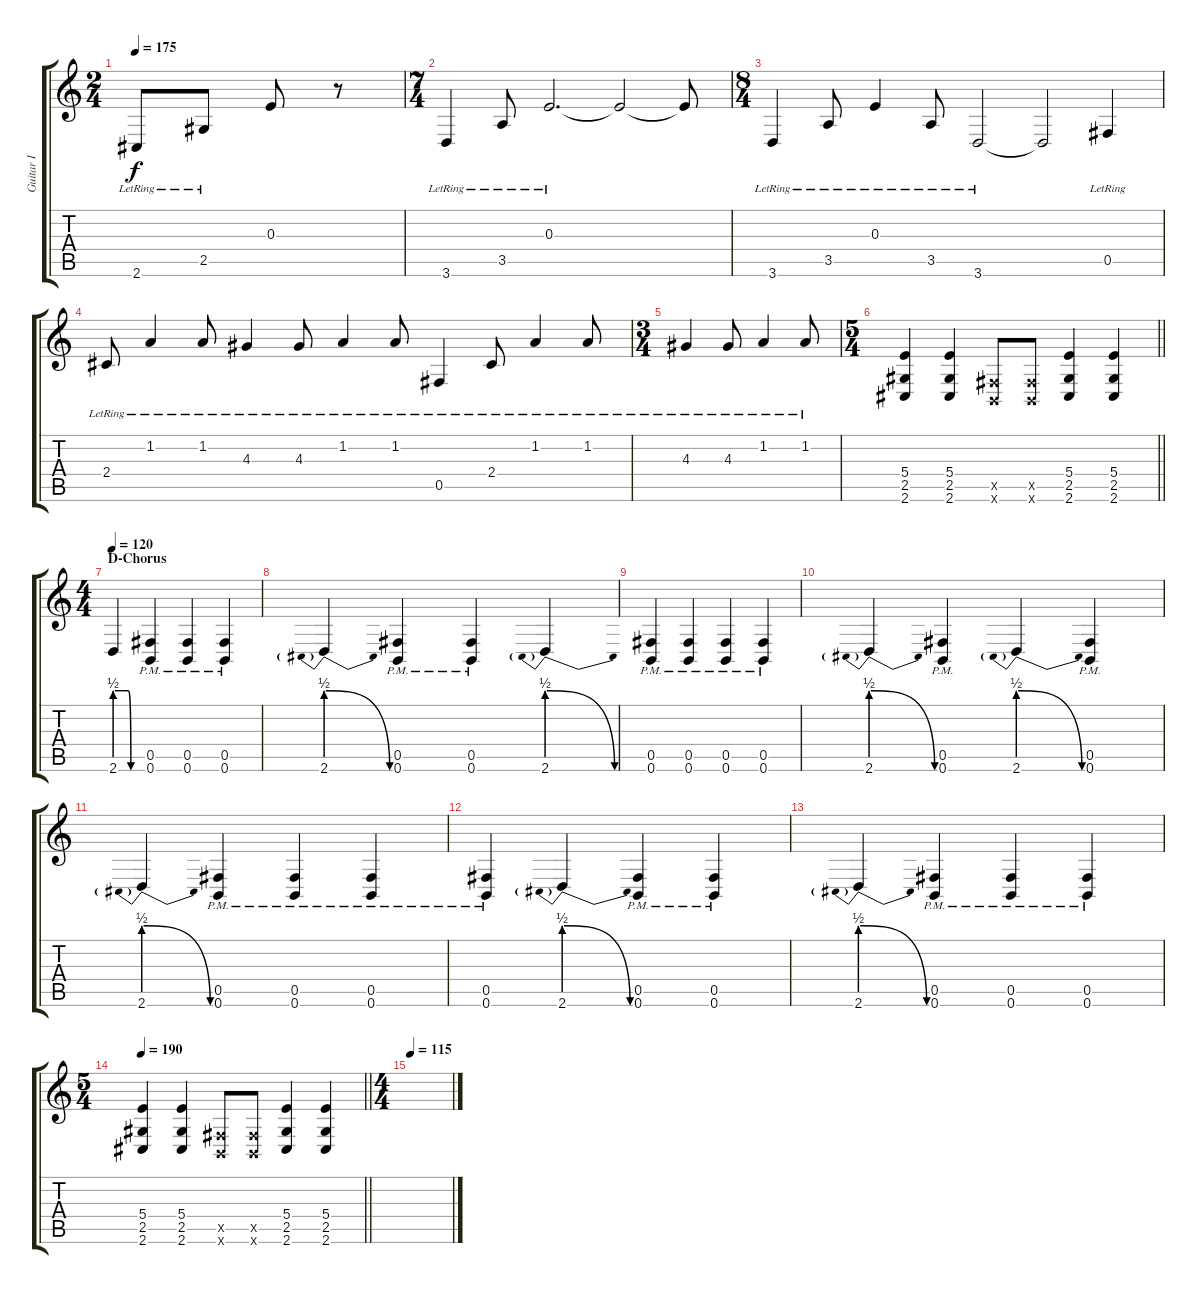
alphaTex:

\track ("Guitar I" "Guitar I") {instrument overdrivenguitar}
\staff {score tabs}
\tuning (Db4 Ab3 E3 B2 Gb2 B1) {hide}
\ts (2 4)
\tempo 175
\clef g2
\ks c
2.6{lr}.8{dy f} 2.5{lr}.8 0.3.8 r.8 |
\ts (7 4)
3.6{lr}.4 3.5{lr}.8 0.3{lr}.2{d} 0.3{t}.2 0.3{t}.8 |
\ts (8 4)
3.6{lr}.4 3.5{lr}.8 0.3{lr}.4 3.5{lr}.8 3.6{lr}.2 3.6{t}.2 0.5{lr}.4 |
2.4{lr}.8 1.2{lr}.4 1.2{lr}.8 4.3{lr}.4 4.3{lr}.8 1.2{lr}.4 1.2{lr}.8 0.5{lr}.4 2.4{lr}.8 1.2{lr}.4 1.2{lr}.8 |
\ts (3 4)
4.3{lr}.4 4.3{lr}.8 1.2{lr}.4 1.2{lr}.8 |
\ts (5 4)
\barLineRight lightlight
(5.4 2.5 2.6).4{instrument distortionguitar} (5.4 2.5 2.6).4 (0.5{x} 0.6{x}).8 (0.5{x} 0.6{x}).8 (5.4 2.5 2.6).4 (5.4 2.5 2.6).4 |
\ts (4 4)
\section ("" "D-Chorus")
\tempo 120
2.6{be (custom 0 2 15 2 29 2 35 0 60 0)}.4 (0.5{pm} 0.6{pm}).4 (0.5{pm} 0.6{pm}).4 (0.5{pm} 0.6{pm}).4 |
2.6{be (prebendrelease 0 2 60 0)}.4 (0.5{pm} 0.6{pm}).4 (0.5{pm} 0.6{pm}).4 2.6{be (prebendrelease 0 2 60 0)}.4 |
(0.5{pm} 0.6{pm}).4 (0.5{pm} 0.6{pm}).4 (0.5{pm} 0.6{pm}).4 (0.5{pm} 0.6{pm}).4 |
2.6{be (prebendrelease 0 2 60 0)}.4 (0.5{pm} 0.6{pm}).4 2.6{be (prebendrelease 0 2 60 0)}.4 (0.5{pm} 0.6{pm}).4 |
2.6{be (prebendrelease 0 2 60 0)}.4 (0.5{pm} 0.6{pm}).4 (0.5{pm} 0.6{pm}).4 (0.5{pm} 0.6{pm}).4 |
(0.5{pm} 0.6{pm}).4 2.6{be (prebendrelease 0 2 60 0)}.4 (0.5{pm} 0.6{pm}).4 (0.5{pm} 0.6{pm}).4 |
2.6{be (prebendrelease 0 2 60 0)}.4 (0.5{pm} 0.6{pm}).4 (0.5{pm} 0.6{pm}).4 (0.5{pm} 0.6{pm}).4 |
\ts (5 4)
\tempo 190
\barLineRight lightlight
(5.4 2.5 2.6).4{instrument distortionguitar} (5.4 2.5 2.6).4 (0.5{x} 0.6{x}).8 (0.5{x} 0.6{x}).8 (5.4 2.5 2.6).4 (5.4 2.5 2.6).4 |
\ts (4 4)
\tempo 115
